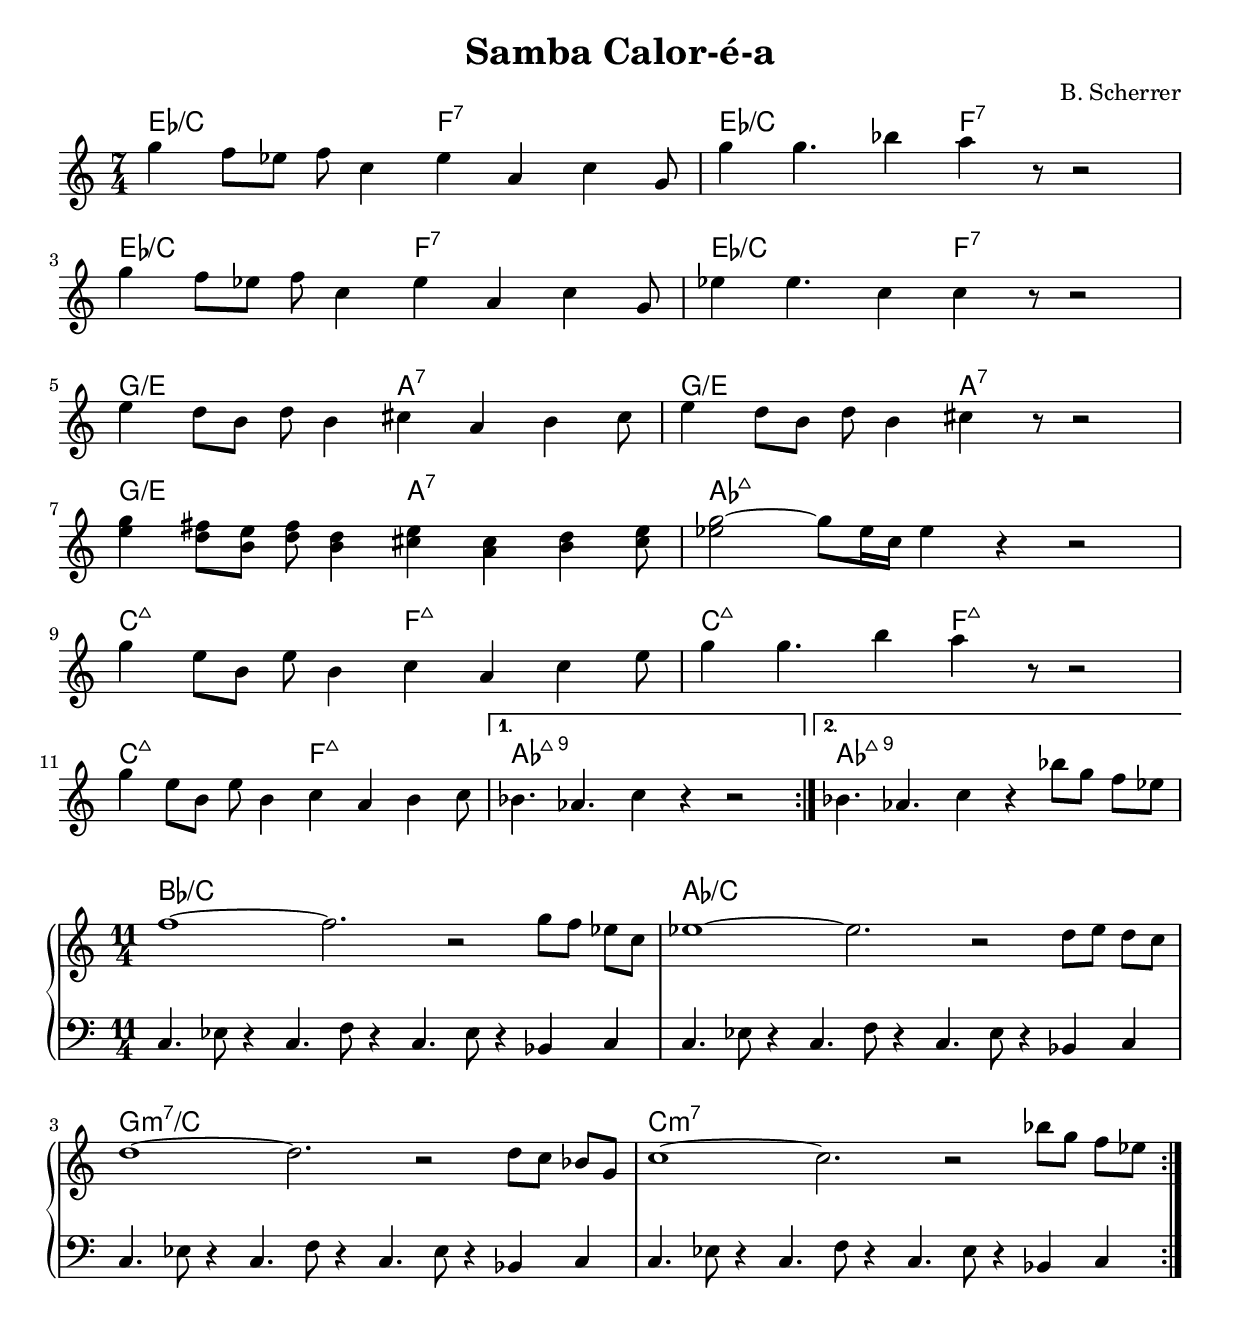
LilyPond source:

\version "2.18.2"	

noteCibleTransposition =   c   % c         % d pour Si b %  a, pour Mi b

ton = ""

indent = 0

melodie =  \relative c'''{
  \key c \major
  \numericTimeSignature
  \time 7/4
  \repeat volta 2 {
    g4 f8 ees f c4 ees a, c g8 | g'4 g4. bes4 a r8 r2 | \break
    g4 f8 ees f c4 ees a, c g8 | ees'4 es4. c4 c r8 r2 | \break
    e4 d8 b d b4 cis a b cis8 | e4 d8 b d b4 cis r8 r2 | \break
    <e g>4 <d fis>8 <b e> <d fis> <b d>4 <cis e> <a cis> <b d> <cis e>8 | <ees g>2~ {g8 ees16 c} ees4 r4 r2  \break
    g4 e8 b e b4 c a c e8 | g4 g4. b4 a r8 r2 | \break
    g4 e8 b e b4 c a b c8 |
    }\alternative { 
      {bes4. aes4. c4 r4 r2}
      {bes4. aes4. c4 r4 bes'8 g f ees}
    }
}

pont =  \relative c''{
  \key c \major
  \numericTimeSignature
  \time 11/4
  \repeat volta 2 {
    f1~ f2.  r2  g8 f ees c |
    ees1~ ees2. r2 d8 ees d c | \break
    d1~ d2.  r2 d8 c bes g |
    c1~ c2.  r2 bes'8 g f ees | \break }
}

bassepont = \relative c{
  \clef bass
  \key c \major
  \numericTimeSignature
  \time 11/4
  \repeat volta 2 {
  \repeat unfold 4 { 
  c4. ees8 r4 c4. f8 r4 c4. ees8 r4  bes4 c | 
  }}}

harmonie =  \chordmode{  
  \time 7/4
  \scaleDurations 7/4 {
    \repeat volta 2 {
    ees2/c  f:7 | ees/c  f:7 |ees/c  f:7 | ees/c  f:7 |
    g/e  a:7 | g/e  a:7 | g/e  a:7 | aes:maj7  s
    c:maj7  f:maj7 |c:maj7  f:maj7 |c:maj7  f:maj7 | }
    \alternative {
      {aes:maj7.9  s}
      {aes:maj7.9  s}
      }
    
  }
}

harmoniepont =  \chordmode{  
  \time 11/4 
  \scaleDurations 11/4 {
  \repeat volta 2 {  bes2/c  s  | aes/c  s |
    g:min7/c  s | c:min7  s }
  }
}


\header {
  title = #(string-append "Samba Calor-é-a" ton )
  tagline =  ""
  composer = "B. Scherrer"
}





\score{
  <<
    \new ChordNames {
      \transpose c \noteCibleTransposition{
	\harmonie
      }
    }
    \new Staff { 
      \transpose c \noteCibleTransposition {
      \melodie
      }
    }
  >>
}
\score{
  <<
  \new ChordNames {
      \transpose c \noteCibleTransposition{ \harmoniepont }
    }
  \new PianoStaff <<
    \new Staff="up" \transpose c \noteCibleTransposition{ \pont }
    \new Staff="down" \transpose c \noteCibleTransposition {   \bassepont }
  >>
  >>
}






\score {
  <<
    \new Staff \with {midiInstrument = #"electric piano 1"}<< \unfoldRepeats{\melodie  \pont
                                 }  >>
    \new Staff \with {midiInstrument = #"acoustic grand"} << \unfoldRepeats{\harmonie  \bassepont
                          } >> 
  >>
  \midi{ \tempo 2 = 70 }
  
}